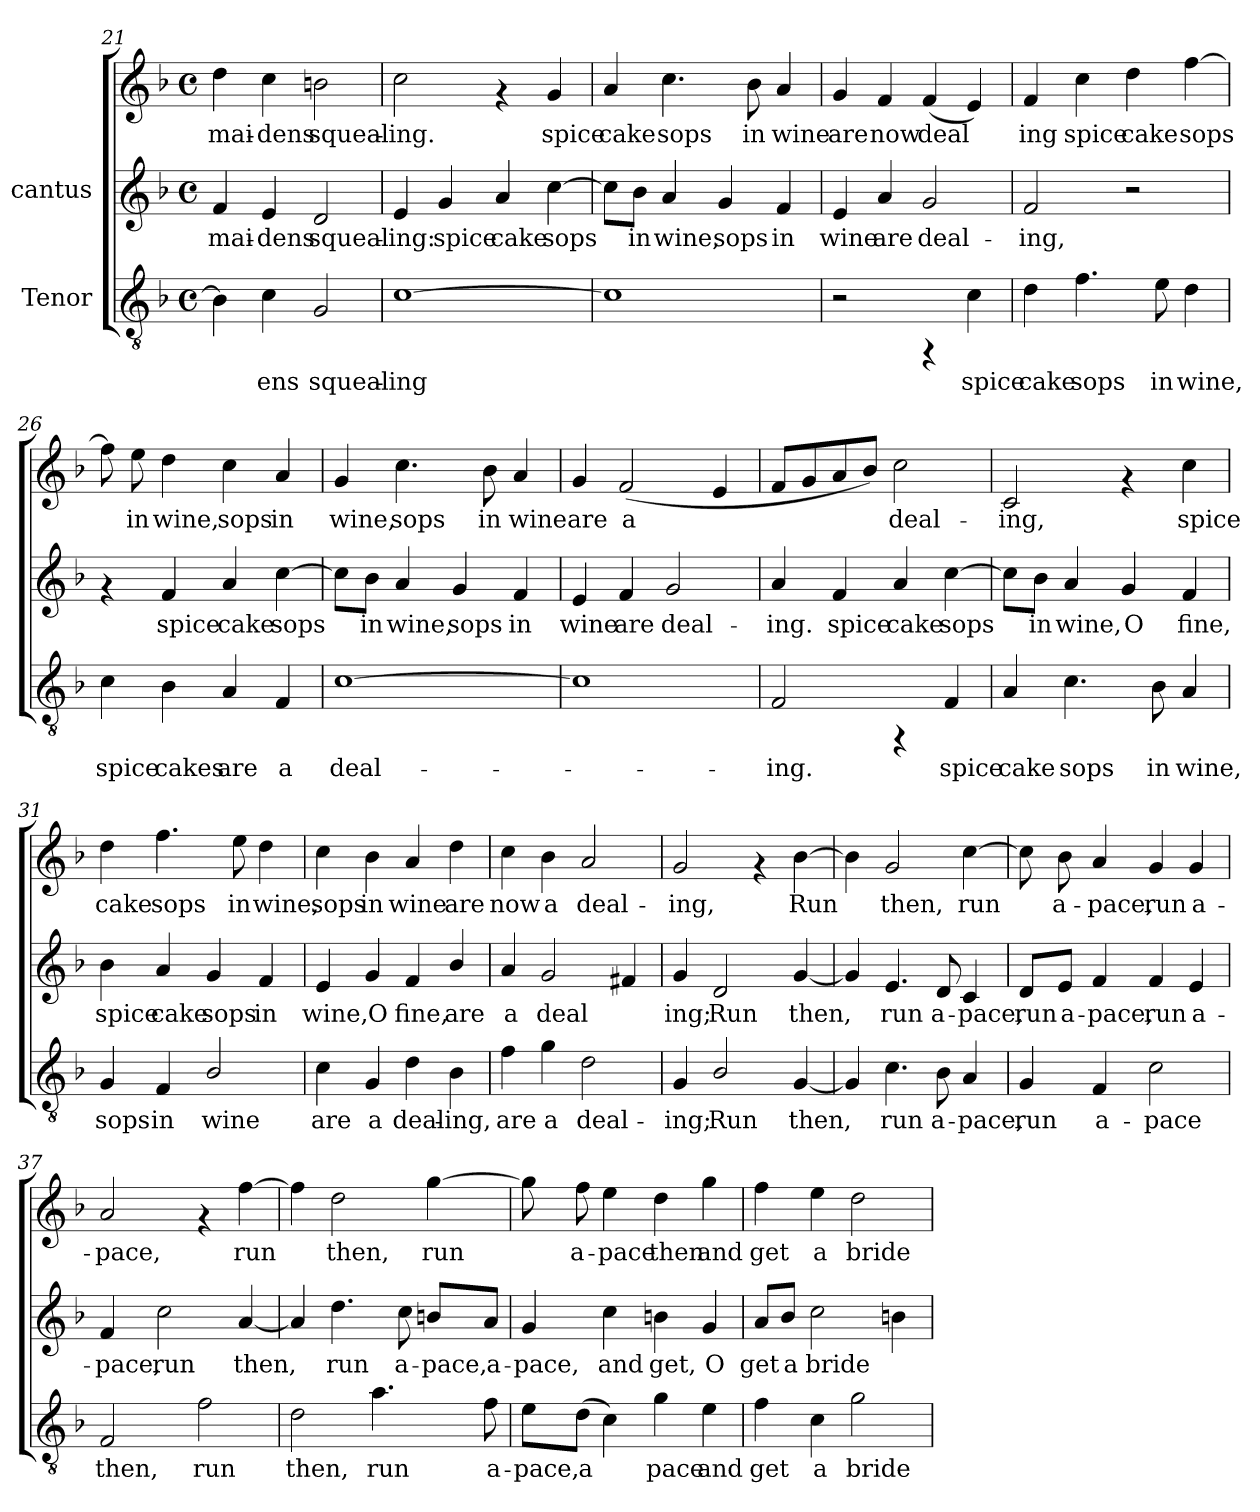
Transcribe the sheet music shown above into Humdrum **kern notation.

**kern	**text	**kern	**text	**kern	**text
*part2	*part2	*part1	*part1	*part1	*part1
*staff3	*staff3	*staff2	*staff2	*staff1	*staff1
*I"Tenor	*	*I"cantus	*	*	*
*clefGv2	*	*clefG2	*	*clefG2	*
*k[b-]	*	*k[b-]	*	*k[b-]	*
*F:	*	*F:	*	*F:	*
*M4/4	*	*M4/4	*	*M4/4	*
*met(c)	*	*met(c)	*	*met(c)	*
=21	=21	=21	=21	=21	=21
!	!LO:LY:b:cj	!	!LO:LY:b:cj	!	!LO:LY:b:cj
4B-\]	-	4f/	-mai-	4dd\	mai-
!	!LO:LY:b:cj	!	!LO:LY:b:cj	!	!LO:LY:b:cj
4c\	ens	4e/	-dens	4cc\	-dens
!	!LO:LY:b:cj	!	!LO:LY:b:cj	!	!LO:LY:b:cj
2G/	squeal-	2d/	squeal-	2bn\	squeal-
=22	=22	=22	=22	=22	=22
!	!LO:LY:b:cj	!	!LO:LY:b:cj	!	!LO:LY:b:cj
[>1c	-ing	4e/	ing:	2cc\	-ing.
!	!	!	!LO:LY:b:cj	!	!
.	.	4g/	spice	.	.
!	!	!	!LO:LY:b:cj	!	!
.	.	4a/	cake	4rf	.
!	!	!	!LO:LY:b:cj	!	!LO:LY:b:cj
.	.	[>4cc\	sops	4g/	spice
!!LO:LB:g=z
=23	=23	=23	=23	=23	=23
!	!	!	!LO:LY:b:cj	!	!LO:LY:b:cj
1c]	.	8cc\L]	.	4a/	cake
!	!	!	!LO:LY:b:cj	!	!
.	.	8b-\J	in	.	.
!	!	!	!LO:LY:b:cj	!	!LO:LY:b:cj
.	.	4a/	wine,	4.cc\	sops
!	!	!	!LO:LY:b:cj	!	!
.	.	4g/	sops	.	.
!	!	!	!	!	!LO:LY:b:cj
.	.	.	.	8b-\	in
!	!	!	!LO:LY:b:cj	!	!LO:LY:b:cj
.	.	4f/	in	4a/	wine
=24	=24	=24	=24	=24	=24
!	!	!	!LO:LY:b:cj	!	!LO:LY:b:cj
2r	.	4e/	-wine	4g/	are
!	!	!	!LO:LY:b:cj	!	!LO:LY:b:cj
.	.	4a/	are	4f/	now
!	!	!	!LO:LY:b:cj	!	!LO:LY:b:cj
4rFF	.	2g/	deal-	(<4f/	deal-
!	!LO:LY:b:cj	!	!	!	!LO:LY:b:cj
4c\	spice	.	.	4e/)	--
=25	=25	=25	=25	=25	=25
!	!LO:LY:b:cj	!	!LO:LY:b:cj	!	!LO:LY:b:cj
4d\	cake	2f/	ing,	4f/	-ing
!	!LO:LY:b:cj	!	!	!	!LO:LY:b:cj
4.f\	sops	.	.	4cc\	spice
!	!	!	!	!	!LO:LY:b:cj
.	.	2r	.	4dd\	cake
!	!LO:LY:b:cj	!	!	!	!
8e\	in	.	.	.	.
!	!LO:LY:b:cj	!	!	!	!LO:LY:b:cj
4d\	wine,	.	.	[>4ff\	sops
=26	=26	=26	=26	=26	=26
!	!LO:LY:b:cj	!	!	!	!LO:LY:b:cj
4c\	spice	4rf	.	8ff\]	.
!	!	!	!	!	!LO:LY:b:cj
.	.	.	.	8ee\	in
!	!LO:LY:b:cj	!	!LO:LY:b:cj	!	!LO:LY:b:cj
4B-\	cakes	4f/	spice	4dd\	wine,
!	!LO:LY:b:cj	!	!LO:LY:b:cj	!	!LO:LY:b:cj
4A/	are	4a/	cake	4cc\	sops
!	!LO:LY:b:cj	!	!LO:LY:b:cj	!	!LO:LY:b:cj
4F/	a	[>4cc\	sops	4a/	in
!!LO:LB:g=z
=27	=27	=27	=27	=27	=27
!	!LO:LY:b:cj	!	!LO:LY:b:cj	!	!LO:LY:b:cj
[>1c	deal-	8cc\L]	.	4g/	wine,
!	!	!	!LO:LY:b:cj	!	!
.	.	8b-\J	in	.	.
!	!	!	!LO:LY:b:cj	!	!LO:LY:b:cj
.	.	4a/	wine,	4.cc\	sops
!	!	!	!LO:LY:b:cj	!	!
.	.	4g/	sops	.	.
!	!	!	!	!	!LO:LY:b:cj
.	.	.	.	8b-\	in
!	!	!	!LO:LY:b:cj	!	!LO:LY:b:cj
.	.	4f/	in	4a/	wine
=28	=28	=28	=28	=28	=28
!	!	!	!LO:LY:b:cj	!	!LO:LY:b:cj
1c]	.	4e/	wine	4g/	are
!	!	!	!LO:LY:b:cj	!	!LO:LY:b:cj
.	.	4f/	are	(<2f/	a
!	!	!	!LO:LY:b:cj	!	!
.	.	2g/	deal-	.	.
!	!	!	!	!	!LO:LY:b:cj
.	.	.	.	4e/	.
=29	=29	=29	=29	=29	=29
!	!LO:LY:b:cj	!	!LO:LY:b:cj	!	!LO:LY:b:cj
2F/	-ing.	4a/	-ing.	8f/L	-
!	!	!	!	!	!LO:LY:b:cj
.	.	.	.	8g/	.
!	!	!	!LO:LY:b:cj	!	!LO:LY:b:cj
.	.	4f/	spice	8a/	.
!	!	!	!	!	!LO:LY:b:cj
.	.	.	.	8b-/J)	.
!	!	!	!LO:LY:b:cj	!	!LO:LY:b:cj
4rFF	.	4a/	cake	2cc\	deal-
!	!LO:LY:b:cj	!	!LO:LY:b:cj	!	!
4F/	spice	[>4cc\	sops	.	.
=30	=30	=30	=30	=30	=30
!	!LO:LY:b:cj	!	!LO:LY:b:cj	!	!LO:LY:b:cj
4A/	cake	8cc\L]	.	2c/	ing,
!	!	!	!LO:LY:b:cj	!	!
.	.	8b-\J	in	.	.
!	!LO:LY:b:cj	!	!LO:LY:b:cj	!	!
4.c\	sops	4a/	wine,	.	.
!	!	!	!LO:LY:b:cj	!	!
.	.	4g/	O	4rf	.
!	!LO:LY:b:cj	!	!	!	!
8B-\	in	.	.	.	.
!	!LO:LY:b:cj	!	!LO:LY:b:cj	!	!LO:LY:b:cj
4A/	wine,	4f/	fine,	4cc\	spice
!!LO:LB:g=z
=31	=31	=31	=31	=31	=31
!	!LO:LY:b:cj	!	!LO:LY:b:cj	!	!LO:LY:b:cj
4G/	sops	4b-\	spice	4dd\	cake
!	!LO:LY:b:cj	!	!LO:LY:b:cj	!	!LO:LY:b:cj
4F/	in	4a/	cake	4.ff\	sops
!	!LO:LY:b:cj	!	!LO:LY:b:cj	!	!
2B-/	wine	4g/	sops	.	.
!	!	!	!	!	!LO:LY:b:cj
.	.	.	.	8ee\	in
!	!	!	!LO:LY:b:cj	!	!LO:LY:b:cj
.	.	4f/	in	4dd\	wine,
=32	=32	=32	=32	=32	=32
!	!LO:LY:b:cj	!	!LO:LY:b:cj	!	!LO:LY:b:cj
4c\	are	4e/	wine,	4cc\	sops
!	!LO:LY:b:cj	!	!LO:LY:b:cj	!	!LO:LY:b:cj
4G/	a	4g/	O	4b-\	in
!	!LO:LY:b:cj	!	!LO:LY:b:cj	!	!LO:LY:b:cj
4d\	deal-	4f/	fine,	4a/	wine
!	!LO:LY:b:cj	!	!LO:LY:b:cj	!	!LO:LY:b:cj
4B-\	-ing,	4b-/	are	4dd\	are
=33	=33	=33	=33	=33	=33
!	!LO:LY:b:cj	!	!LO:LY:b:cj	!	!LO:LY:b:cj
4f\	are	4a/	-a	4cc\	now
!	!LO:LY:b:cj	!	!LO:LY:b:cj	!	!LO:LY:b:cj
4g\	a	2g/	deal-	4b-\	a
!	!LO:LY:b:cj	!	!	!	!LO:LY:b:cj
2d\	deal-	.	.	2a/	deal-
!	!	!	!LO:LY:b:cj	!	!
.	.	4f#X/	--	.	.
=34	=34	=34	=34	=34	=34
!	!LO:LY:b:cj	!	!LO:LY:b:cj	!	!LO:LY:b:cj
4G/	-ing;	4g/	ing;	2g/	-ing,
!	!LO:LY:b:cj	!	!LO:LY:b:cj	!	!
2B-/	Run	2d/	Run	.	.
.	.	.	.	4rf	.
!	!LO:LY:b:cj	!	!LO:LY:b:cj	!	!LO:LY:b:cj
[<4G/	then,	[<4g/	then,	[>4b-\	Run
=35	=35	=35	=35	=35	=35
!	!LO:LY:b:cj	!	!LO:LY:b:cj	!	!LO:LY:b:cj
4G/]	.	4g/]	.	4b-\]	.
!	!LO:LY:b:cj	!	!LO:LY:b:cj	!	!LO:LY:b:cj
4.c\	run	4.e/	run	2g/	then,
!	!LO:LY:b:cj	!	!LO:LY:b:cj	!	!
8B-\	a-	8d/	a-	.	.
!	!LO:LY:b:cj	!	!LO:LY:b:cj	!	!LO:LY:b:cj
4A/	-pace,	4c/	-pace,	[>4cc\	run
!!LO:LB:g=z
=36	=36	=36	=36	=36	=36
!	!LO:LY:b:cj	!	!LO:LY:b:cj	!	!LO:LY:b:cj
4G/	run	8d/L	-run	8cc\]	.
!	!	!	!LO:LY:b:cj	!	!LO:LY:b:cj
.	.	8e/J	a-	8b-\	a-
!	!LO:LY:b:cj	!	!LO:LY:b:cj	!	!LO:LY:b:cj
4F/	a-	4f/	-pace,	4a/	-pace,
!	!LO:LY:b:cj	!	!LO:LY:b:cj	!	!LO:LY:b:cj
2c\	-pace	4f/	run	4g/	run
!	!	!	!LO:LY:b:cj	!	!LO:LY:b:cj
.	.	4e/	a-	4g/	a-
=37	=37	=37	=37	=37	=37
!	!LO:LY:b:cj	!	!LO:LY:b:cj	!	!LO:LY:b:cj
2F/	then,	4f/	pace,	2a/	-pace,
!	!	!	!LO:LY:b:cj	!	!
.	.	2cc\	run	.	.
!	!LO:LY:b:cj	!	!	!	!
2f\	run	.	.	4rf	.
!	!	!	!LO:LY:b:cj	!	!LO:LY:b:cj
.	.	[<4a/	then,	[>4ff\	run
=38	=38	=38	=38	=38	=38
!	!LO:LY:b:cj	!	!LO:LY:b:cj	!	!LO:LY:b:cj
2d\	then,	4a/]	.	4ff\]	.
!	!	!	!LO:LY:b:cj	!	!LO:LY:b:cj
.	.	4.dd\	run	2dd\	then,
!	!LO:LY:b:cj	!	!	!	!
4.a\	run	.	.	.	.
!	!	!	!LO:LY:b:cj	!	!
.	.	8cc\	a-	.	.
!	!	!	!LO:LY:b:cj	!	!LO:LY:b:cj
.	.	8bn/L	-pace,	[>4gg\	run
!	!LO:LY:b:cj	!	!LO:LY:b:cj	!	!
8f\	a-	8a/J	a-	.	.
=39	=39	=39	=39	=39	=39
!	!LO:LY:b:cj	!	!LO:LY:b:cj	!	!LO:LY:b:cj
8e\L	-pace,	4g/	pace,	8gg\]	-
!	!LO:LY:b:cj	!	!	!	!LO:LY:b:cj
(>8d\J	a-	.	.	8ff\	a-
!	!LO:LY:b:cj	!	!LO:LY:b:cj	!	!LO:LY:b:cj
4c\)	-	4cc\	and	4ee\	-pace
!	!LO:LY:b:cj	!	!LO:LY:b:cj	!	!LO:LY:b:cj
4g\	pace	4bn\	get,	4dd\	then
!	!LO:LY:b:cj	!	!LO:LY:b:cj	!	!LO:LY:b:cj
4e\	and	4g/	O	4gg\	and
!!LO:PB:g=z
=40	=40	=40	=40	=40	=40
!	!LO:LY:b:cj	!	!LO:LY:b:cj	!	!LO:LY:b:cj
4f\	get	8a/L	get	4ff\	get
!	!	!	!LO:LY:b:cj	!	!
.	.	8b-/J	a	.	.
!	!LO:LY:b:cj	!	!LO:LY:b:cj	!	!LO:LY:b:cj
4c\	a	2cc\	bride	4ee\	a
!	!LO:LY:b:cj	!	!	!	!LO:LY:b:cj
2g\	bride	.	.	2dd\	bride
!	!	!	!LO:LY:b:cj	!	!
.	.	4bn\	.	.	.
=	=	=	=	=	=
*-	*-	*-	*-	*-	*-
